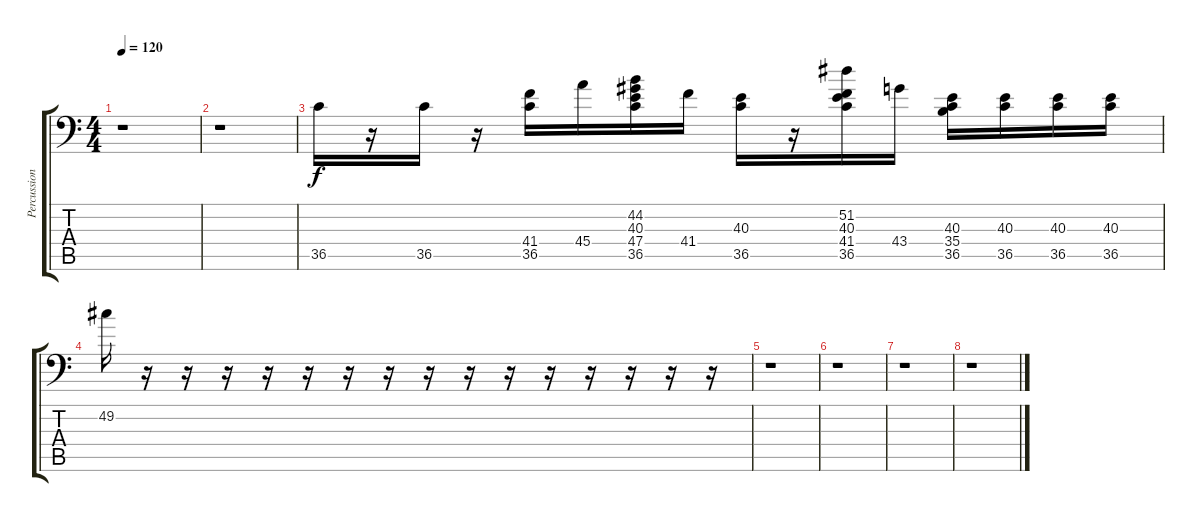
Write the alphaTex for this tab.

\track ("Percussion" "Percussion") {instrument acousticgrandpiano}
\staff {score tabs}
\tuning (C-1 C-1 C-1 C-1 C-1 C-1) {hide}
\ts (4 4)
\tempo 120
\clef f4
\ks c
r.1{dy f} |
r.1 |
36.5.16 r.16 36.5.16 r.16 (41.4 36.5).16 45.4.16 (44.2 40.3 47.4 36.5).16 41.4.16 (40.3 36.5).16 r.16 (51.2 40.3 41.4 36.5).16 43.4.16 (40.3 35.4 36.5).16 (40.3 36.5).16 (40.3 36.5).16 (40.3 36.5).16 |
49.2.16 r.16 r.16 r.16 r.16 r.16 r.16 r.16 r.16 r.16 r.16 r.16 r.16 r.16 r.16 r.16 |
r.1 |
r.1 |
r.1 |
r.1
